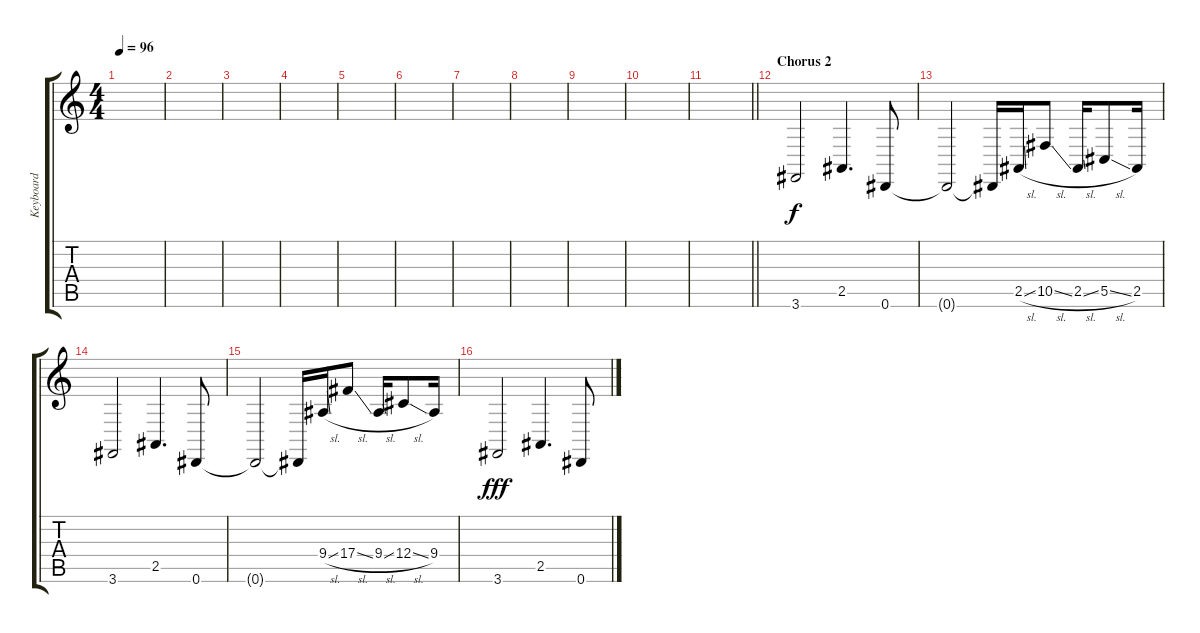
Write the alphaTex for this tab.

\track ("Keyboard" "Keyboard") {instrument lead2sawtooth}
\staff {score tabs}
\tuning (Eb4 Bb3 Gb3 Db3 Ab2 Eb2) {hide}
\ts (4 4)
\tempo 96
\clef g2
\ks c
|
|
|
|
|
|
|
|
|
|
\barLineRight lightlight
|
\section ("" "Chorus 2")
3.6.2 2.5.4{d} 0.6.8 |
0.6{t}.2 0.6{t}.16 2.5{sl}.16 10.5{sl}.8 2.5{sl}.16 5.5{sl}.8 2.5.16 |
3.6.2 2.5.4{d} 0.6.8 |
0.6{t}.2 0.6{t}.16 9.4{sl}.16{dy f} 17.4{sl}.8 9.4{sl}.16 12.4{sl}.8 9.4.16 |
3.6.2{dy fff} 2.5.4{d} 0.6.8
